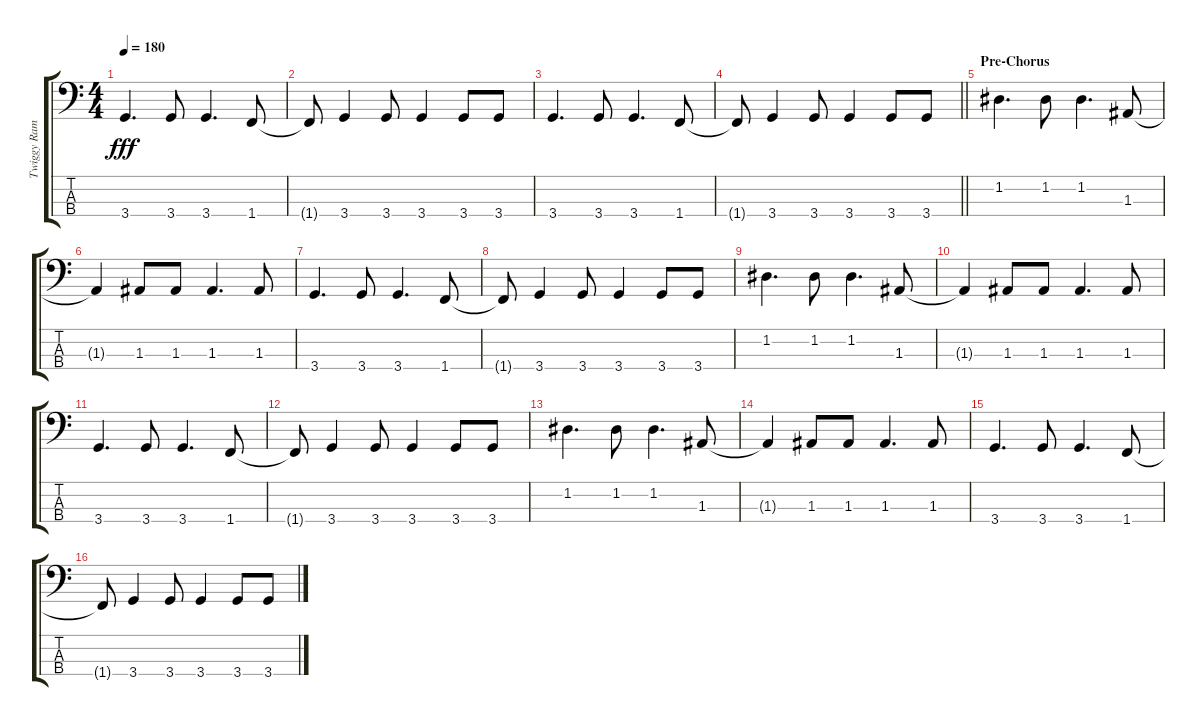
\track ("Twiggy Ramirez" "Twiggy Ram") {instrument electricbassfinger}
\staff {score tabs}
\tuning (G2 D2 A1 E1) {hide}
\ts (4 4)
\tempo 180
\clef f4
\ks c
3.4.4{d dy fff} 3.4.8 3.4.4{d} 1.4.8 |
1.4{t}.8 3.4.4 3.4.8 3.4.4 3.4.8 3.4.8 |
3.4.4{d} 3.4.8 3.4.4{d} 1.4.8 |
\barLineRight lightlight
1.4{t}.8 3.4.4 3.4.8 3.4.4 3.4.8 3.4.8 |
\section ("" "Pre-Chorus")
1.2.4{d} 1.2.8 1.2.4{d} 1.3.8 |
1.3{t}.4 1.3.8 1.3.8 1.3.4{d} 1.3.8 |
3.4.4{d} 3.4.8 3.4.4{d} 1.4.8 |
1.4{t}.8 3.4.4 3.4.8 3.4.4 3.4.8 3.4.8 |
1.2.4{d} 1.2.8 1.2.4{d} 1.3.8 |
1.3{t}.4 1.3.8 1.3.8 1.3.4{d} 1.3.8 |
3.4.4{d} 3.4.8 3.4.4{d} 1.4.8 |
1.4{t}.8 3.4.4 3.4.8 3.4.4 3.4.8 3.4.8 |
1.2.4{d} 1.2.8 1.2.4{d} 1.3.8 |
1.3{t}.4 1.3.8 1.3.8 1.3.4{d} 1.3.8 |
3.4.4{d} 3.4.8 3.4.4{d} 1.4.8 |
1.4{t}.8 3.4.4 3.4.8 3.4.4 3.4.8 3.4.8
